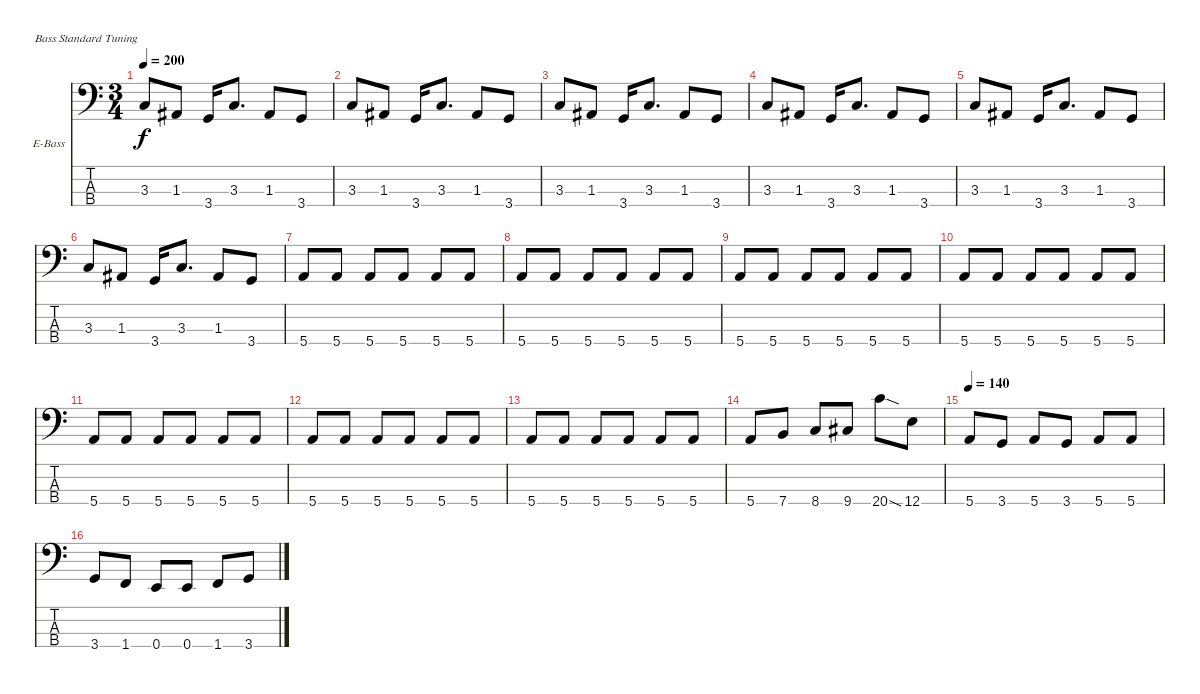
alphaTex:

\defaultSystemsLayout 4
\bracketExtendMode nobrackets
\firstSystemTrackNameOrientation horizontal
\otherSystemsTrackNameOrientation horizontal
\track ("Jeff Ament" "E-Bass") {instrument electricbassfinger}
\staff {score tabs}
\tuning (G2 D2 A1 E1)
\ts (3 4)
\tempo 200
\clef f4
\ks c
3.3.8{dy f} 1.3.8 3.4.16 3.3.8{d} 1.3.8 3.4.8 |
3.3.8 1.3.8 3.4.16 3.3.8{d} 1.3.8 3.4.8 |
3.3.8 1.3.8 3.4.16 3.3.8{d} 1.3.8 3.4.8 |
3.3.8 1.3.8 3.4.16 3.3.8{d} 1.3.8 3.4.8 |
3.3.8 1.3.8 3.4.16 3.3.8{d} 1.3.8 3.4.8 |
3.3.8 1.3.8 3.4.16 3.3.8{d} 1.3.8 3.4.8 |
5.4.8 5.4.8 5.4.8 5.4.8 5.4.8 5.4.8 |
5.4.8 5.4.8 5.4.8 5.4.8 5.4.8 5.4.8 |
5.4.8 5.4.8 5.4.8 5.4.8 5.4.8 5.4.8 |
5.4.8 5.4.8 5.4.8 5.4.8 5.4.8 5.4.8 |
5.4.8 5.4.8 5.4.8 5.4.8 5.4.8 5.4.8 |
5.4.8 5.4.8 5.4.8 5.4.8 5.4.8 5.4.8 |
5.4.8 5.4.8 5.4.8 5.4.8 5.4.8 5.4.8 |
5.4.8 7.4.8 8.4.8 9.4.8 20.4{sod}.8 12.4.8 |
\tempo 140
5.4.8 3.4.8 5.4.8 3.4.8 5.4.8 5.4.8 |
3.4.8 1.4.8 0.4.8 0.4.8 1.4.8 3.4.8
